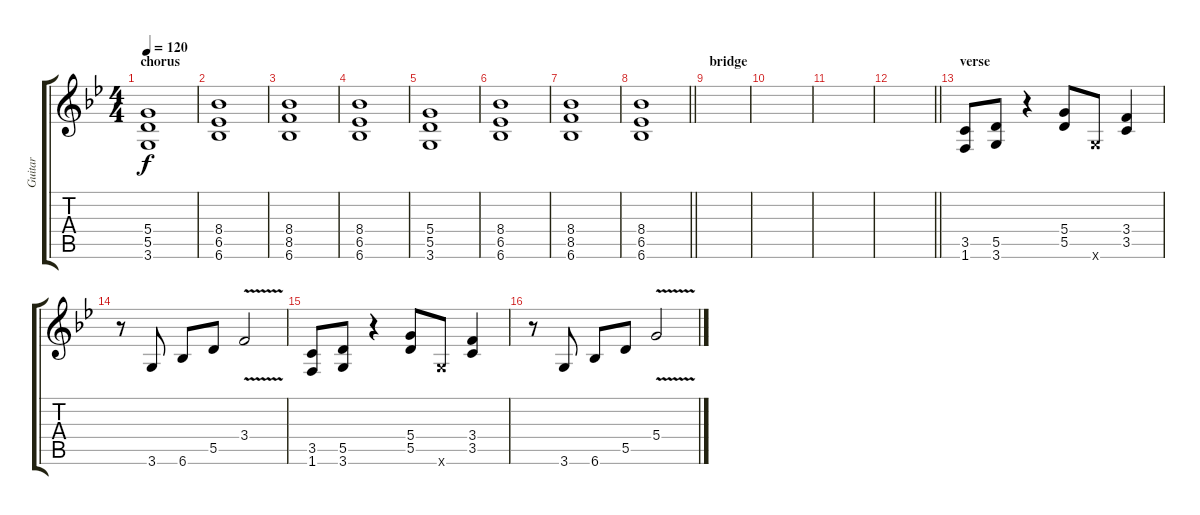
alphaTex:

\track ("Guitar" "Guitar") {instrument overdrivenguitar}
\staff {score tabs}
\tuning (E4 B3 G3 D3 A2 E2) {hide}
\ts (4 4)
\section ("" "chorus")
\tempo 120
\clef g2
\ks gminor
(5.4 5.5 3.6).1{dy f} |
(8.4 6.5 6.6).1 |
(8.4 8.5 6.6).1 |
(8.4 6.5 6.6).1 |
(5.4 5.5 3.6).1 |
(8.4 6.5 6.6).1 |
(8.4 8.5 6.6).1 |
\barLineRight lightlight
(8.4 6.5 6.6).1 |
\section ("" "bridge")
|
|
|
\barLineRight lightlight
|
\section ("" "verse")
(3.5 1.6).8 (5.5 3.6).8 r.4 (5.4 5.5).8 3.6{x}.8 (3.4 3.5).4 |
r.8 3.6.8 6.6.8 5.5.8 3.4{v}.2 |
(3.5 1.6).8 (5.5 3.6).8 r.4 (5.4 5.5).8 3.6{x}.8 (3.4 3.5).4 |
r.8 3.6.8 6.6.8 5.5.8 5.4{v}.2
